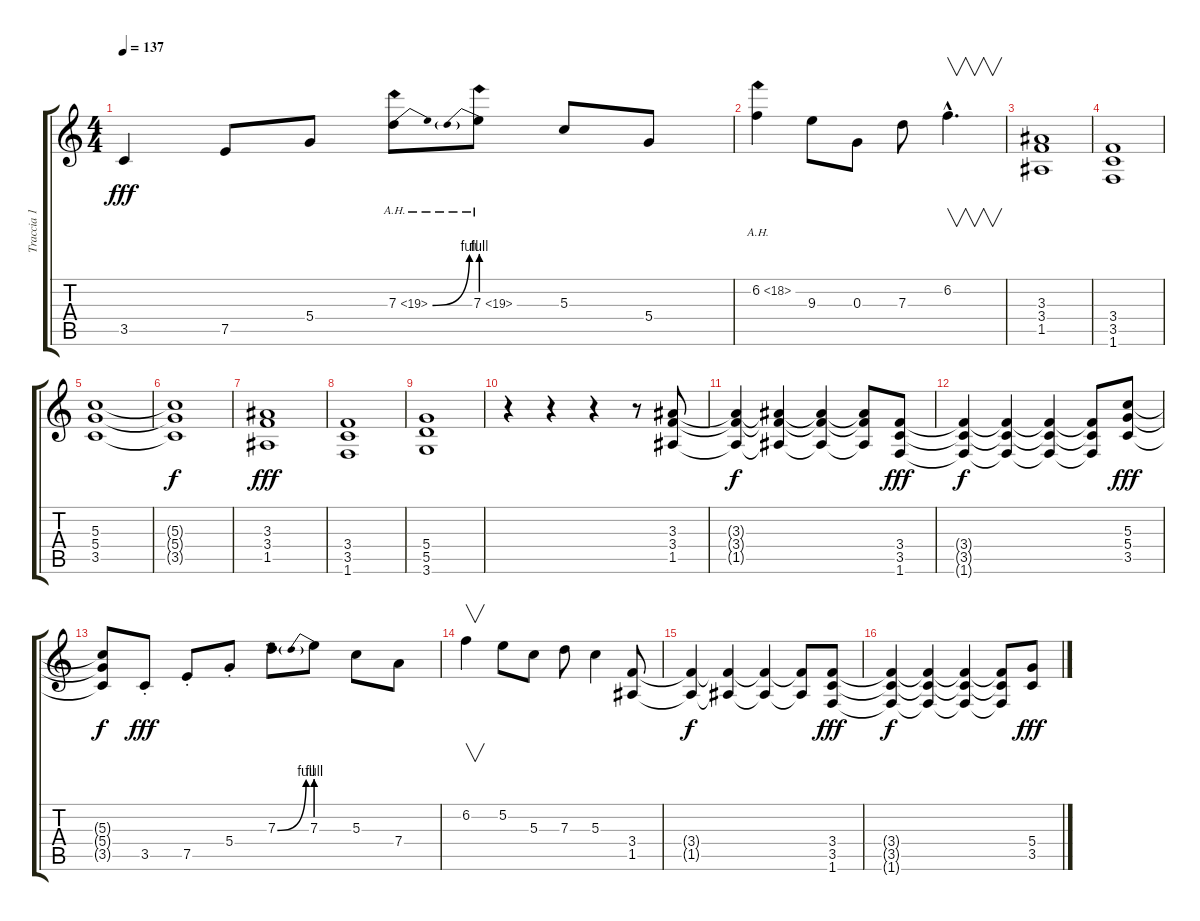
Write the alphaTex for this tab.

\track ("Traccia 1" "Traccia 1") {instrument distortionguitar}
\staff {score tabs}
\tuning (E4 B3 G3 D3 A2 E2) {hide}
\ts (4 4)
\tempo 137
\clef g2
\ks c
3.5.4{dy fff} 7.5.8 5.4.8 7.3{be (bend 0 0 60 4) ah 12}.8 7.3{be (prebend 0 4 60 4) ah 12}.8 5.3.8 5.4.8 |
6.2{ah 12}.4 9.3.8 0.3.8 7.3.8 6.2{hac}.4{v d} |
(3.3 3.4 1.5).1 |
(3.4 3.5 1.6).1 |
(5.3 5.4 3.5).1 |
(5.3{t} 5.4{t} 3.5{t}).1{dy f} |
(3.3 3.4 1.5).1{dy fff} |
(3.4 3.5 1.6).1 |
(5.4 5.5 3.6).1 |
r.4 r.4 r.4 r.8 (3.3 3.4 1.5).8 |
(3.3{t} 3.4{t} 1.5{t}).4{dy f} (3.3{t} 3.4{t} 1.5{t}).4 (3.3{t} 3.4{t} 1.5{t}).4 (3.3{t} 3.4{t} 1.5{t}).8 (3.4 3.5 1.6).8{dy fff} |
(3.4{t} 3.5{t} 1.6{t}).4{dy f} (3.4{t} 3.5{t} 1.6{t}).4 (3.4{t} 3.5{t} 1.6{t}).4 (3.4{t} 3.5{t} 1.6{t}).8 (5.3 5.4 3.5).8{dy fff} |
(5.3{t} 5.4{t} 3.5{t}).8{dy f} 3.5{st}.8{dy fff} 7.5{st}.8 5.4{st}.8 7.3{be (bend 0 0 60 4)}.8 7.3{be (prebend 0 4 60 4)}.8 5.3.8 7.4.8 |
6.2.4{v} 5.2.8 5.3.8 7.3.8 5.3.4 (3.4 1.5).8 |
(3.4{t} 1.5{t}).4{dy f} (3.4{t} 1.5{t}).4 (3.4{t} 1.5{t}).4 (3.4{t} 1.5{t}).8 (3.4 3.5 1.6).8{dy fff} |
(3.4{t} 3.5{t} 1.6{t}).4{dy f} (3.4{t} 3.5{t} 1.6{t}).4 (3.4{t} 3.5{t} 1.6{t}).4 (3.4{t} 3.5{t} 1.6{t}).8 (5.4 3.5).8{dy fff}
